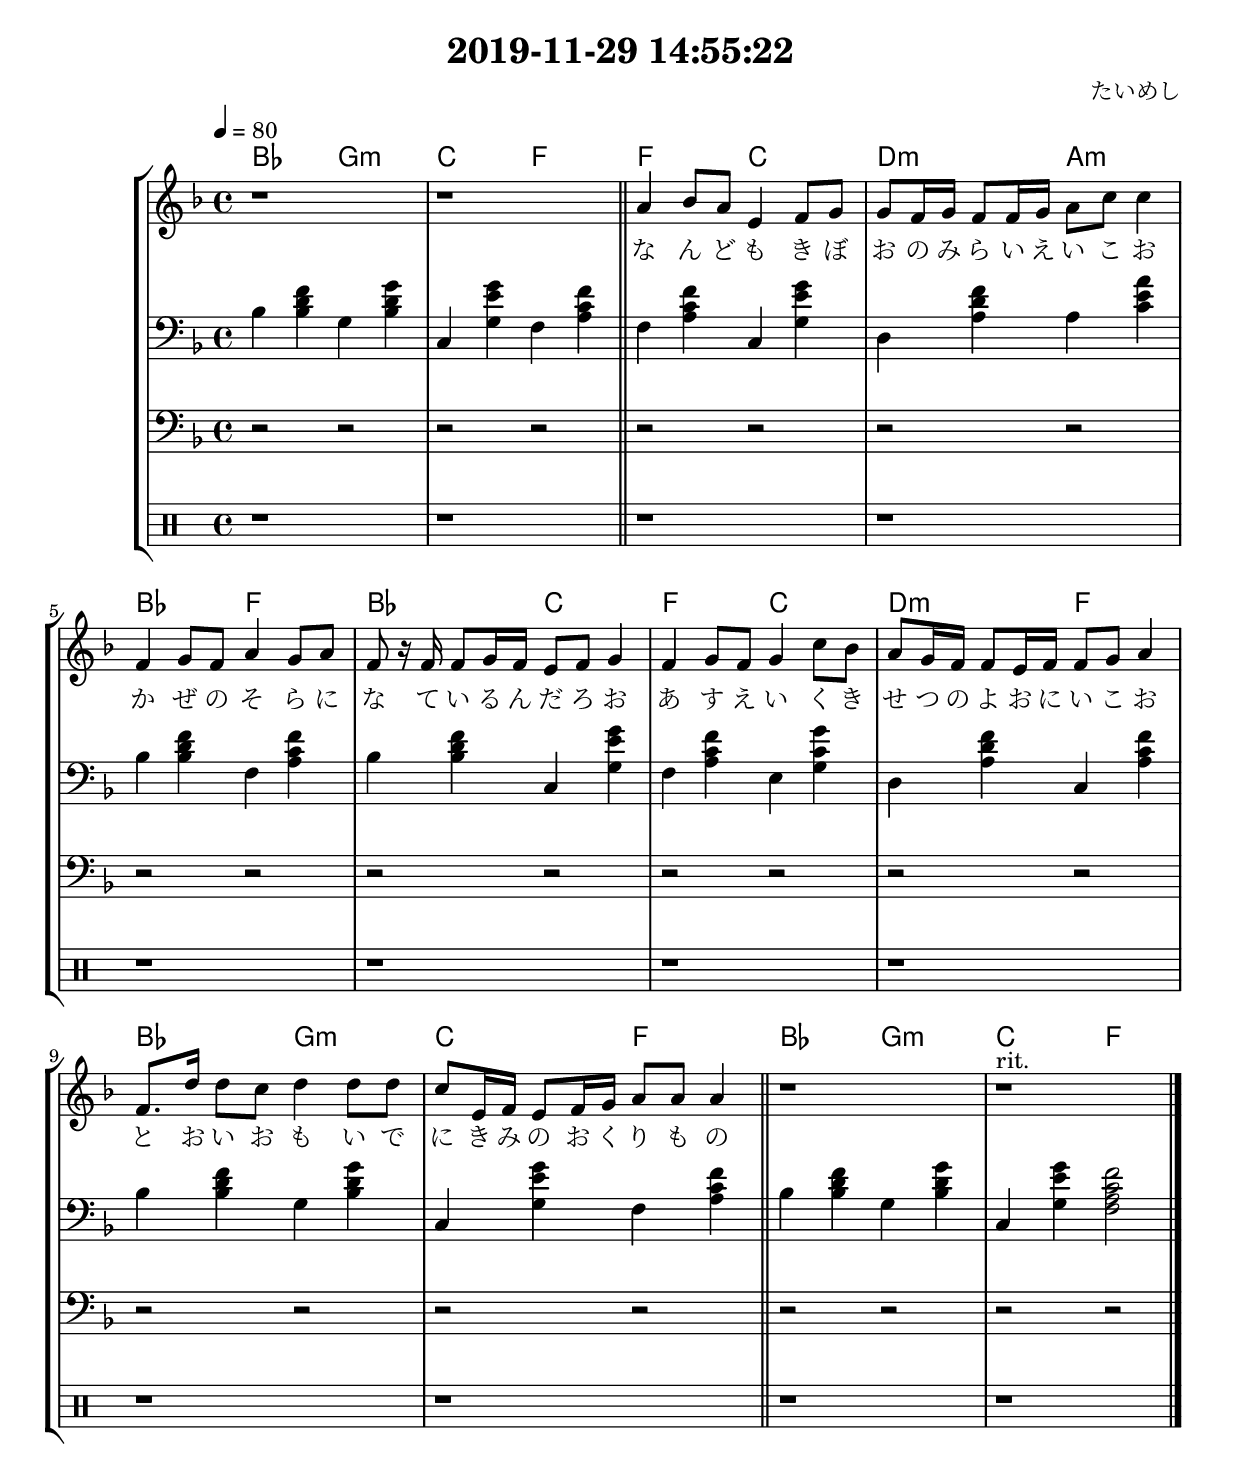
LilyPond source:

\version "2.12.1"

\header {
	title = \markup {"2019-11-29 14:55:22"}
	composer = \markup \center-column {たいめし}
}

harmony = \chordmode {
	bes2 g:m c f 

	f c d:m a:m bes f bes c f c d:m f bes g:m c f 

	bes g:m c f 
}

melody = {
	\key f \major
	\tempo 4 = 80
	r1 | r1   
	\set Staff.midiInstrument = #"fss0.42"
	 a'4  bes'8  a'8  e'4  f'8  g'8 
	g'8  f'16  g'16  f'8  f'16  g'16  a'8  c''8  c''4 
	f'4  g'8  f'8  a'4  g'8  a'8 
	f'8  r16  f'16  f'8  g'16  f'16  e'8  f'8  g'4 
	f'4  g'8  f'8  g'4  c''8  bes'8 
	a'8  g'16  f'16  f'8  e'16  f'16  f'8  g'8  a'4 
	f'8.  d''16  d''8  c''8  d''4  d''8  d''8 
	c''8  e'16  f'16  e'8  f'16  g'16  a'8  a'8  a'4
	r1 | r1^"rit." \bar "|."
}

words = \lyricmode {
	
	な  ん  ど  も  き  ぼ  お  の  み  ら  い  え  い  こ  お  か  ぜ  の  そ  ら  に  な  て  い  る  ん  だ  ろ  お  あ  す  え  い  く  き  せ  つ  の  よ  お  に  い  こ  お  と  お  い  お  も  い  で  に  き  み  の  お  く  り  も  の  
	
}

tempochange = {
	\tempo 4 = 80
	r1 | r1 \bar "||"
	\tempo 4 = 80
	r1 | r1 | r1 | r1 | r1 | r1 | r1 | r1 \bar "||"
	\tempo 4 = 80
	r1 | \tempo 4 = 60 r2 \tempo 4 = 53 r2 \bar "|."
}

mainacc = {
	\clef bass
	\set Staff.midiInstrument = #"String Ensemble 1"
	\key f \major
	\tempo 4 = 80
	bes4 <bes d' f'>4
	g4 <bes d' g'>4
	c4 <g e' g'>4
	f4 <a c' f'>4
	\bar "||"

	\set Staff.midiInstrument = #"String Ensemble 1"
	f4 <a c' f'>4
	c4 <g e' g'>4
	d4 <a d' f'>4
	a4 <c' e' a'>4
	bes4 <bes d' f'>4
	f4 <a c' f'>4
	bes4 <bes d' f'>4
	c4 <g e' g'>4
	f4 <a c' f'>4
	e4 <g c' g'>4
	d4 <a d' f'>4
	c4 <a c' f'>4
	bes4 <bes d' f'>4
	g4 <bes d' g'>4
	c4 <g e' g'>4
	f4 <a c' f'>4
	\bar "||"

	\set Staff.midiInstrument = #"String Ensemble 1"
	bes4 <bes d' f'>4
	g4 <bes d' g'>4
	c4 <g e' g'>4
	<f a c' f'>2
	\bar "|."
}

subacc = {
	\clef bass
	\set Staff.midiInstrument = #"Pizzicato Strings"
	\key f \major
	\tempo 4 = 80
	r2
	r2
	r2
	r2
	\bar "||"

	\set Staff.midiInstrument = #"Pizzicato Strings"
	r2
	r2
	r2
	r2
	r2
	r2
	r2
	r2
	r2
	r2
	r2
	r2
	r2
	r2
	r2
	r2
	\bar "||"

	\set Staff.midiInstrument = #"Pizzicato Strings"
	r2
	r2
	r2
	r2
	\bar "|."
}

percA = {
	\drummode {
	r1 |r1 \bar "||"
	r1 |r1 |r1 |r1 |r1 |r1 |r1 |r1 \bar "||"
	r1 |r1 \bar "|."
	}
}

percB = {
	\drummode {
	r1 |r1 \bar "||"
	r1 |r1 |r1 |r1 |r1 |r1 |r1 |r1 \bar "||"
	r1 |r1 \bar "|."
	}
}

percC = {
	\drummode {
	r1 |r1 \bar "||"
	r1 |r1 |r1 |r1 |r1 |r1 |r1 |r1 \bar "||"
	r1 |r1 \bar "|."
	}
}

percD = {
	\drummode {
	r1 |r1 \bar "||"
	r1 |r1 |r1 |r1 |r1 |r1 |r1 |r1 \bar "||"
	r1 |r1 \bar "|."
	}
}

percE = {
	\drummode {
	r1 |r1 \bar "||"
	r1 |r1 |r1 |r1 |r1 |r1 |r1 |r1 \bar "||"
	r1 |r1 \bar "|."
	}
}

\score {
	<<
		\new StaffGroup <<
			\new ChordNames {\harmony}
			\new Voice = "melody" {\melody}
			\new Lyrics \lyricsto "melody" \words
			\new Staff = "mainacc" {\mainacc}
			\new Staff = "subacc" {\subacc}
			\new DrumStaff <<
				\new DrumVoice {\percA}
				\new DrumVoice {\percB}
				\new DrumVoice {\percC}
				\new DrumVoice {\percD}
				\new DrumVoice {\percE}
			>>
		>>
	>>
	\layout { }
}
